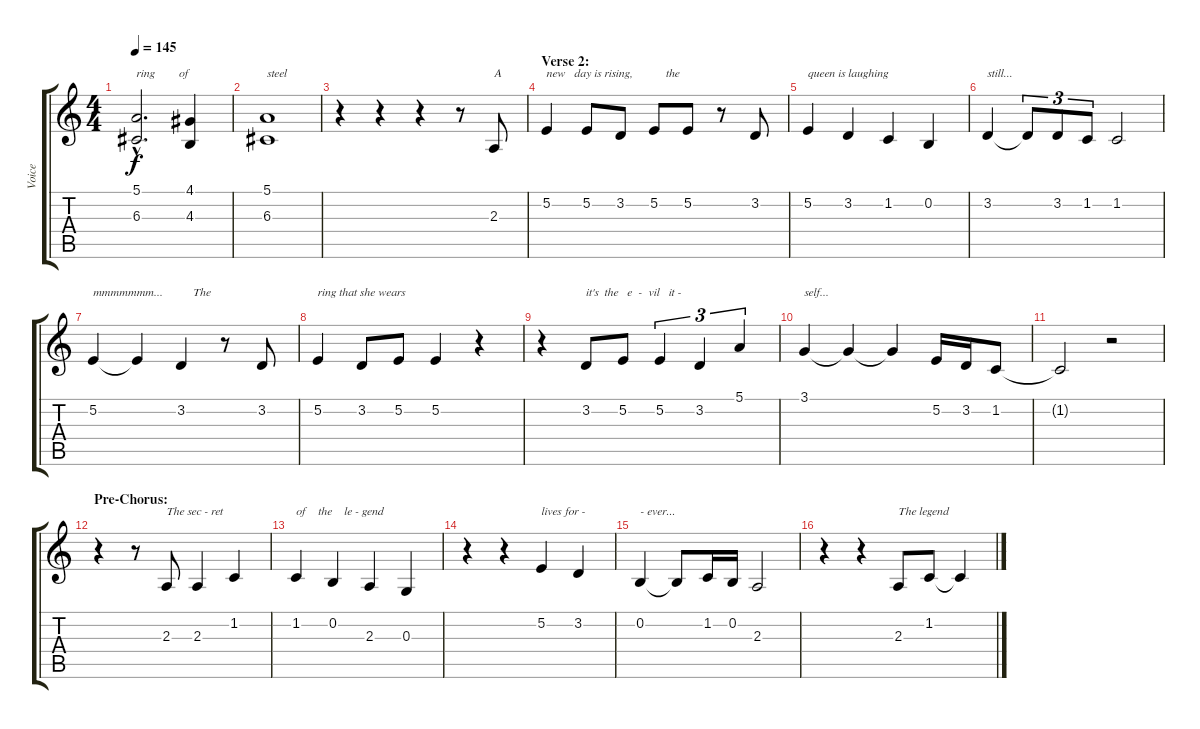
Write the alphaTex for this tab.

\track ("Voice" "Voice") {instrument violin}
\staff {score tabs}
\tuning (E4 B3 G3 D3 A2 E2) {hide}
\ts (4 4)
\tempo 145
\clef g2
\ks c
(5.1{hac} 6.3{hac}).2{d txt "ring        of" dy f} (4.1 4.3).4 |
(5.1 6.3).1{txt "steel"} |
r.4 r.4 r.4 r.8 2.3.8{txt "A"} |
\section ("" "Verse 2:")
5.2.4{txt "new   day is rising,           the"} 5.2.8 3.2.8 5.2.8 5.2.8 r.8 3.2.8 |
5.2.4{txt "queen is laughing"} 3.2.4 1.2.4 0.2.4 |
3.2.4{txt "still..."} 3.2{t}.8{tu (3 2)} 3.2.8{tu (3 2)} 1.2.8{tu (3 2)} 1.2.2 |
5.2.4{txt "mmmmmmm...          The"} 5.2{t}.4 3.2.4 r.8 3.2.8 |
5.2.4{txt "ring that she wears"} 3.2.8 5.2.8 5.2.4 r.4 |
r.4 3.2.8{txt "it's  the   e  -  vil   it -"} 5.2.8 5.2.4{tu (3 2)} 3.2.4{tu (3 2)} 5.1.4{tu (3 2)} |
3.1.4{txt "self..."} 3.1{t}.4 3.1{t}.4 5.2.16 3.2.16 1.2.8 |
1.2{t}.2 r.2 |
\section ("" "Pre-Chorus:")
r.4 r.8 2.3.8{txt "The sec - ret"} 2.3.4 1.2.4 |
1.2.4{txt "of    the    le - gend"} 0.2.4 2.3.4 0.3.4 |
r.4 r.4 5.2.4{txt "lives for -"} 3.2.4 |
0.2.4{txt "- ever..."} 0.2{t}.8 1.2.16 0.2.16 2.3.2 |
r.4 r.4 2.3.8{txt "The legend"} 1.2.8 1.2{t}.4
